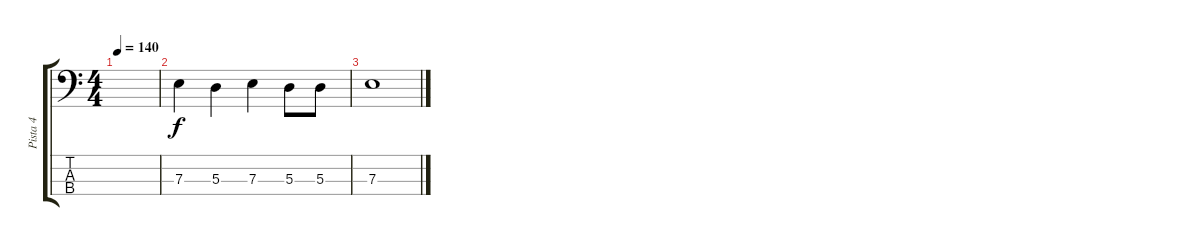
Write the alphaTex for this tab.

\track ("Pista 4" "Pista 4") {instrument electricbasspick}
\staff {score tabs}
\tuning (G2 D2 A1 E1) {hide}
\ts (4 4)
\tempo 140
\clef f4
\ks c
|
7.3.4 5.3.4 7.3.4 5.3.8 5.3.8 |
7.3.1{dy f}
